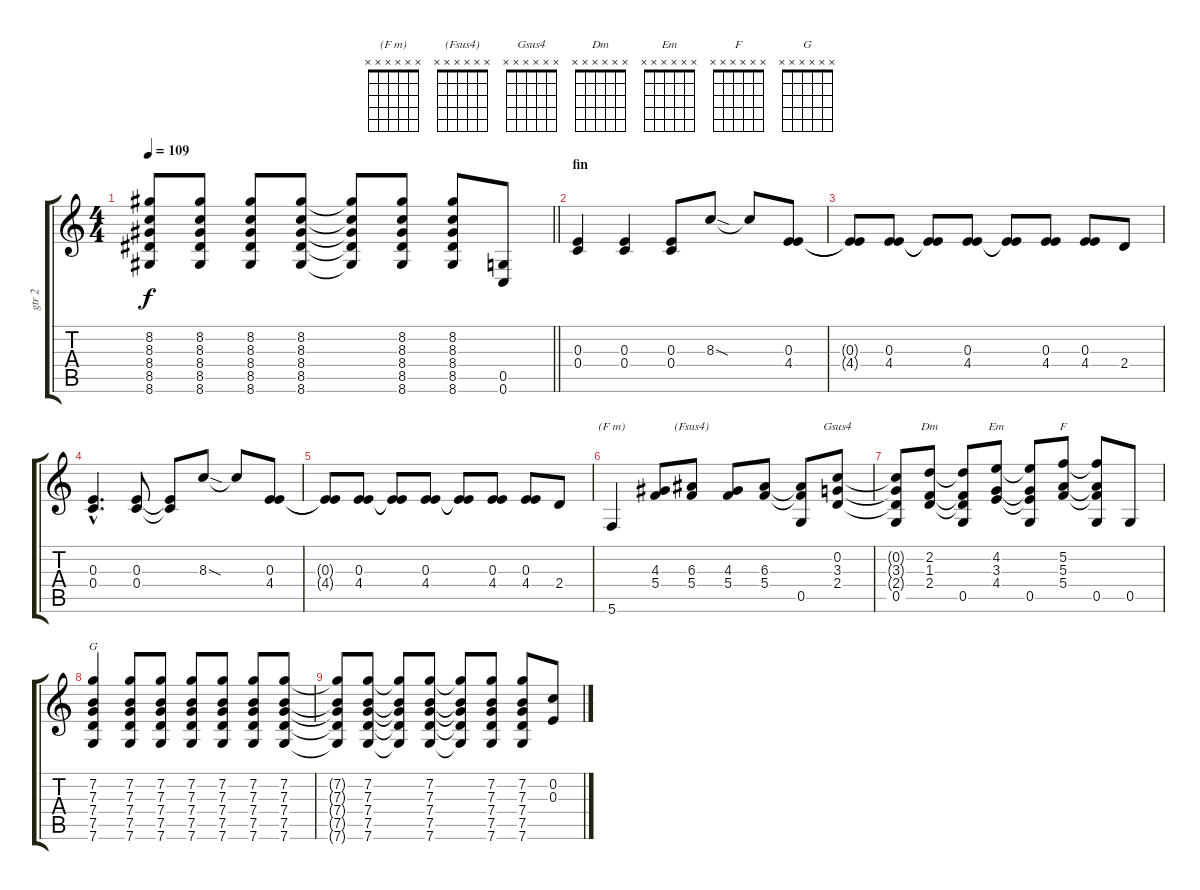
\track ("gtr 2" "gtr 2") {instrument acousticguitarsteel}
\staff {score tabs}
\tuning (E4 C4 E3 C3 G2 C2) {hide}
\chord ("(F m)" x x x x x x)
\chord ("(Fsus4)" x x x x x x)
\chord ("Gsus4" x x x x x x)
\chord ("Dm" x x x x x x)
\chord ("Em" x x x x x x)
\chord ("F" x x x x x x)
\chord ("G" x x x x x x)
\ts (4 4)
\tempo 109
\clef g2
\barLineRight lightlight
\ks c
(8.2{t} 8.3{t} 8.4{t} 8.5{t} 8.6{t}).8{dy f} (8.2 8.3 8.4 8.5 8.6).8 (8.2 8.3 8.4 8.5 8.6).8 (8.2 8.3 8.4 8.5 8.6).8 (8.2{t} 8.3{t} 8.4{t} 8.5{t} 8.6{t}).8 (8.2 8.3 8.4 8.5 8.6).8 (8.2 8.3 8.4 8.5 8.6).8 (0.5 0.6).8 |
\section ("" "fin")
(0.3 0.4).4 (0.3 0.4).4 (0.3 0.4).8 8.3{sod}.8 8.3{t}.8 (0.3 4.4).8 |
(0.3{t} 4.4{t}).8 (0.3 4.4).8 (0.3{t} 4.4{t}).8 (0.3 4.4).8 (0.3{t} 4.4{t}).8 (0.3 4.4).8 (0.3 4.4).8 2.4.8 |
(0.3{hac} 0.4{hac}).4{d} (0.3 0.4).8 (0.3{t} 0.4{t}).8 8.3{sod}.8 8.3{t}.8 (0.3 4.4).8 |
(0.3{t} 4.4{t}).8 (0.3 4.4).8 (0.3{t} 4.4{t}).8 (0.3 4.4).8 (0.3{t} 4.4{t}).8 (0.3 4.4).8 (0.3 4.4).8 2.4.8 |
5.6.4{ch "(F m)"} (4.3 5.4).8 (6.3 5.4).8{ch "(Fsus4)"} (4.3 5.4).8 (6.3 5.4).8 (6.3{t} 5.4{t} 0.5).8 (0.2 3.3 2.4).8{ch "Gsus4"} |
(0.2{t} 3.3{t} 2.4{t} 0.5).8 (2.2 1.3 2.4).8{ch "Dm"} (2.2{t} 1.3{t} 2.4{t} 0.5).8 (4.2 3.3 4.4).8{ch "Em"} (4.2{t} 3.3{t} 4.4{t} 0.5).8 (5.2 5.3 5.4).8{ch "F"} (5.2{t} 5.3{t} 5.4{t} 0.5).8 0.5.8 |
(7.2 7.3 7.4 7.5 7.6).4{ch "G"} (7.2 7.3 7.4 7.5 7.6).8 (7.2 7.3 7.4 7.5 7.6).8 (7.2 7.3 7.4 7.5 7.6).8 (7.2 7.3 7.4 7.5 7.6).8 (7.2 7.3 7.4 7.5 7.6).8 (7.2 7.3 7.4 7.5 7.6).8 |
(7.2{t} 7.3{t} 7.4{t} 7.5{t} 7.6{t}).8 (7.2 7.3 7.4 7.5 7.6).8 (7.2{t} 7.3{t} 7.4{t} 7.5{t} 7.6{t}).8 (7.2 7.3 7.4 7.5 7.6).8 (7.2{t} 7.3{t} 7.4{t} 7.5{t} 7.6{t}).8 (7.2 7.3 7.4 7.5 7.6).8 (7.2 7.3 7.4 7.5 7.6).8 (0.2 0.3).8
